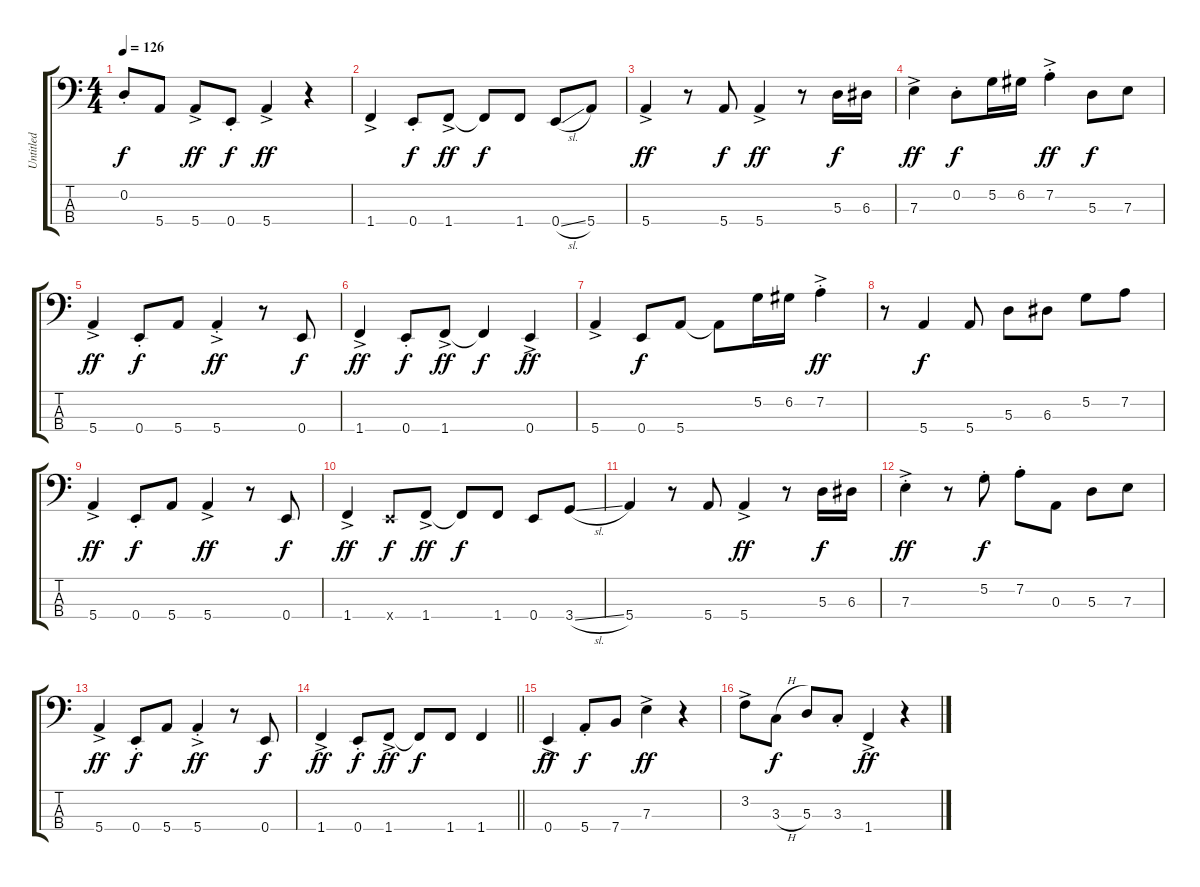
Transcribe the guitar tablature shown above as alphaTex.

\track ("Untitled" "Untitled") {instrument electricbassfinger}
\staff {score tabs}
\tuning (G2 D2 A1 E1) {hide}
\ts (4 4)
\tempo 126
\clef f4
\ks c
0.2{st}.8{dy f} 5.4.8 5.4{ac}.8{dy ff} 0.4{st}.8{dy f} 5.4{ac}.4{dy ff} r.4 |
1.4{ac}.4 0.4{st}.8{dy f} 1.4{ac}.8{dy ff} 1.4{t}.8{dy f} 1.4.8 0.4{sl}.8 5.4.8 |
5.4{ac}.4{dy ff} r.8 5.4.8{dy f} 5.4{ac}.4{dy ff} r.8 5.3.16{dy f} 6.3.16 |
7.3{ac}.4{dy ff} 0.2{st}.8{dy f} 5.2.16 6.2.16 7.2{ac st}.4{dy ff} 5.3.8{dy f} 7.3.8 |
5.4{ac}.4{dy ff} 0.4{st}.8{dy f} 5.4.8 5.4{ac st}.4{dy ff} r.8 0.4.8{dy f} |
1.4{ac}.4{dy ff} 0.4{st}.8{dy f} 1.4{ac}.8{dy ff} 1.4{t}.4{dy f} 0.4{ac}.4{dy ff} |
5.4{ac}.4 0.4.8{dy f} 5.4.8 5.4{t}.8 5.2.16 6.2.16 7.2{ac st}.4{dy ff} |
r.8 5.4.4{dy f} 5.4.8 5.3.8 6.3.8 5.2.8 7.2.8 |
5.4{ac}.4{dy ff} 0.4{st}.8{dy f} 5.4.8 5.4{ac}.4{dy ff} r.8 0.4.8{dy f} |
1.4{ac}.4{dy ff} 0.4{x}.8{dy f} 1.4{ac}.8{dy ff} 1.4{t}.8{dy f} 1.4.8 0.4.8 3.4{sl}.8 |
5.4.4 r.8 5.4.8 5.4{ac}.4{dy ff} r.8 5.3.16{dy f} 6.3.16 |
7.3{ac st}.4{dy ff} r.8 5.2{st}.8{dy f} 7.2{st}.8 0.3.8 5.3.8 7.3.8 |
5.4{ac}.4{dy ff} 0.4{st}.8{dy f} 5.4.8 5.4{ac st}.4{dy ff} r.8 0.4.8{dy f} |
\barLineRight lightlight
1.4{ac}.4{dy ff} 0.4{st}.8{dy f} 1.4{ac}.8{dy ff} 1.4{t}.8{dy f} 1.4.8 1.4.4 |
0.4{ac}.4{dy ff} 5.4{st}.8{dy f} 7.4.8 7.3{ac}.4{dy ff} r.4 |
3.2{ac}.8 3.3{h}.8{dy f} 5.3.8 3.3{st}.8 1.4{ac}.4{dy ff} r.4
